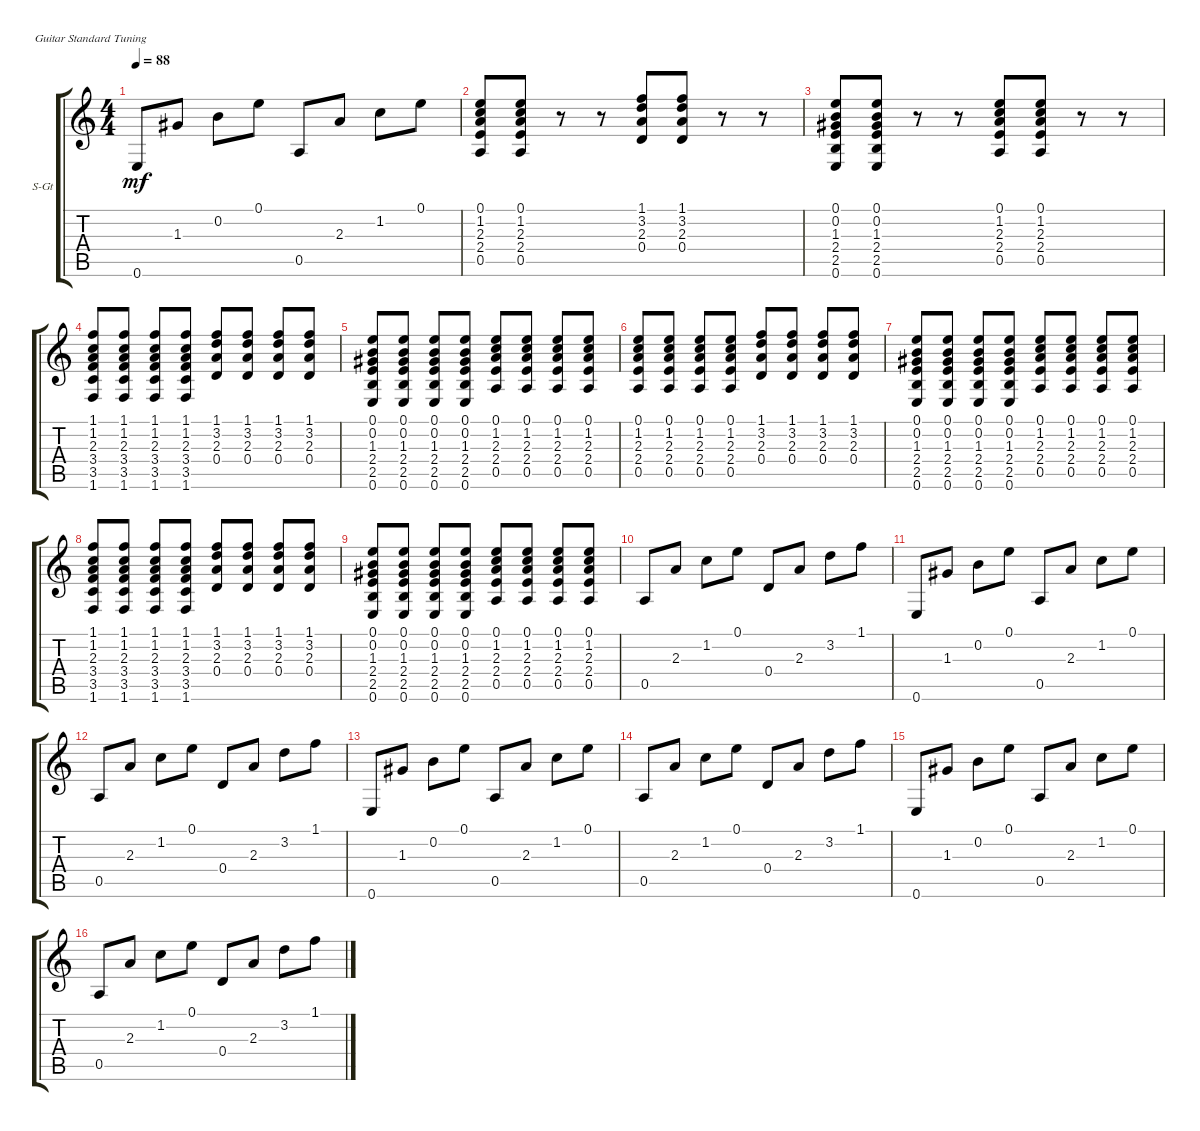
\defaultSystemsLayout 4
\bracketExtendMode groupsimilarinstruments
\firstSystemTrackNameOrientation horizontal
\otherSystemsTrackNameOrientation horizontal
\track ("Steel Guitar" "S-Gt") {instrument acousticguitarsteel}
\staff {score tabs}
\tuning (E4 B3 G3 D3 A2 E2)
\ts (4 4)
\tempo 88
\clef g2
\ks c
0.6.8{dy mf} 1.3.8 0.2.8 0.1.8 0.5.8 2.3.8 1.2.8 0.1.8 |
(0.1 1.2 2.3 2.4 0.5).8 (0.1 1.2 2.3 2.4 0.5).8 r.8 r.8 (0.4 2.3 1.1 3.2).8 (0.4 2.3 1.1 3.2).8 r.8 r.8 |
(0.1 0.2 1.3 2.4 2.5 0.6).8 (0.1 0.2 1.3 2.4 2.5 0.6).8 r.8 r.8 (0.1 1.2 2.3 2.4 0.5).8 (0.1 1.2 2.3 2.4 0.5).8 r.8 r.8 |
(1.6 3.5 3.4 2.3 1.1 1.2).8 (1.6 3.5 3.4 2.3 1.1 1.2).8 (1.6 3.5 3.4 2.3 1.1 1.2).8 (1.6 3.5 3.4 2.3 1.1 1.2).8 (0.4 2.3 1.1 3.2).8 (0.4 2.3 1.1 3.2).8 (0.4 2.3 1.1 3.2).8 (0.4 2.3 1.1 3.2).8 |
(0.1 0.2 1.3 2.4 2.5 0.6).8 (0.1 0.2 1.3 2.4 2.5 0.6).8 (0.1 0.2 1.3 2.4 2.5 0.6).8 (0.1 0.2 1.3 2.4 2.5 0.6).8 (0.1 1.2 2.3 2.4 0.5).8 (0.1 1.2 2.3 2.4 0.5).8 (0.1 1.2 2.3 2.4 0.5).8 (0.1 1.2 2.3 2.4 0.5).8 |
(0.1 1.2 2.3 2.4 0.5).8 (0.1 1.2 2.3 2.4 0.5).8 (0.1 1.2 2.3 2.4 0.5).8 (0.1 1.2 2.3 2.4 0.5).8 (0.4 2.3 1.1 3.2).8 (0.4 2.3 1.1 3.2).8 (0.4 2.3 1.1 3.2).8 (0.4 2.3 1.1 3.2).8 |
(0.1 0.2 1.3 2.4 2.5 0.6).8 (0.1 0.2 1.3 2.4 2.5 0.6).8 (0.1 0.2 1.3 2.4 2.5 0.6).8 (0.1 0.2 1.3 2.4 2.5 0.6).8 (0.1 1.2 2.3 2.4 0.5).8 (0.1 1.2 2.3 2.4 0.5).8 (0.1 1.2 2.3 2.4 0.5).8 (0.1 1.2 2.3 2.4 0.5).8 |
(1.6 3.5 3.4 2.3 1.1 1.2).8 (1.6 3.5 3.4 2.3 1.1 1.2).8 (1.6 3.5 3.4 2.3 1.1 1.2).8 (1.6 3.5 3.4 2.3 1.1 1.2).8 (0.4 2.3 1.1 3.2).8 (0.4 2.3 1.1 3.2).8 (0.4 2.3 1.1 3.2).8 (0.4 2.3 1.1 3.2).8 |
(0.1 0.2 1.3 2.4 2.5 0.6).8 (0.1 0.2 1.3 2.4 2.5 0.6).8 (0.1 0.2 1.3 2.4 2.5 0.6).8 (0.1 0.2 1.3 2.4 2.5 0.6).8 (0.1 1.2 2.3 2.4 0.5).8 (0.1 1.2 2.3 2.4 0.5).8 (0.1 1.2 2.3 2.4 0.5).8 (0.1 1.2 2.3 2.4 0.5).8 |
0.5.8 2.3.8 1.2.8 0.1.8 0.4.8 2.3.8 3.2.8 1.1.8 |
0.6.8 1.3.8 0.2.8 0.1.8 0.5.8 2.3.8 1.2.8 0.1.8 |
0.5.8 2.3.8 1.2.8 0.1.8 0.4.8 2.3.8 3.2.8 1.1.8 |
0.6.8 1.3.8 0.2.8 0.1.8 0.5.8 2.3.8 1.2.8 0.1.8 |
0.5.8 2.3.8 1.2.8 0.1.8 0.4.8 2.3.8 3.2.8 1.1.8 |
0.6.8 1.3.8 0.2.8 0.1.8 0.5.8 2.3.8 1.2.8 0.1.8 |
0.5.8 2.3.8 1.2.8 0.1.8 0.4.8 2.3.8 3.2.8 1.1.8
